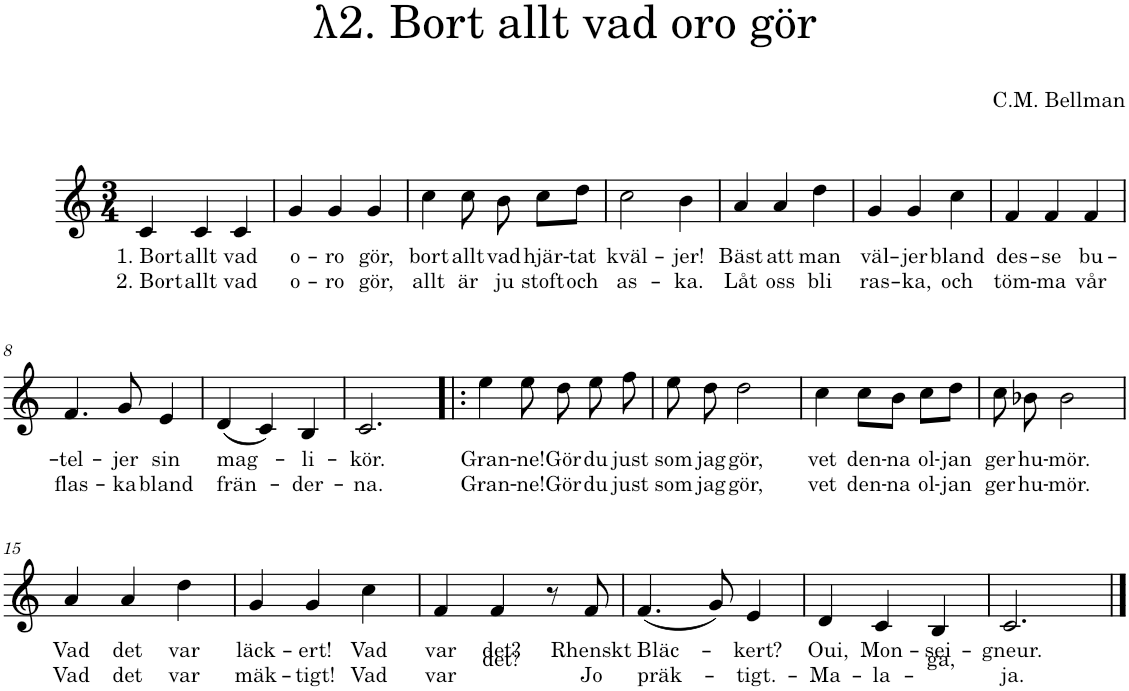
**kern	**text	**text
*part1	*part1	*part1
*staff1	*staff1	*staff1
*I"Instrument 1	*	*
*clefG2	*	*
*k[]	*	*
*M3/4	*	*
=1	=1	=1
!	!LO:LY:b	!LO:LY:b
4c/	1. Bort	2. Bort
!	!LO:LY:b	!LO:LY:b
4c/	allt	allt
!	!LO:LY:b	!LO:LY:b
4c/	vad	vad
=2	=2	=2
!	!LO:LY:b	!LO:LY:b
4g/	o-	o-
!	!LO:LY:b	!LO:LY:b
4g/	-ro	-ro
!	!LO:LY:b	!LO:LY:b
4g/	gör,	gör,
=3	=3	=3
!	!LO:LY:b	!LO:LY:b
4cc\	bort	allt
!	!LO:LY:b	!LO:LY:b
8cc\	allt	är
!	!LO:LY:b	!LO:LY:b
8b\	vad	ju
!	!LO:LY:b	!LO:LY:b
8cc\L	hjär-	stoft
!	!LO:LY:b	!LO:LY:b
8dd\J	-tat	och
=4	=4	=4
!	!LO:LY:b	!LO:LY:b
2cc\	kväl-	as-
!	!LO:LY:b	!LO:LY:b
4b\	-jer!	-ka.
=5	=5	=5
!	!LO:LY:b	!LO:LY:b
4a/	Bäst	Låt
!	!LO:LY:b	!LO:LY:b
4a/	att	oss
!	!LO:LY:b	!LO:LY:b
4dd\	man	bli
=6	=6	=6
!	!LO:LY:b	!LO:LY:b
4g/	väl-	ras-
!	!LO:LY:b	!LO:LY:b
4g/	-jer	-ka,
!	!LO:LY:b	!LO:LY:b
4cc\	bland	och
=7	=7	=7
!	!LO:LY:b	!LO:LY:b
4f/	des-	töm-
!	!LO:LY:b	!LO:LY:b
4f/	-se	-ma
!	!LO:LY:b	!LO:LY:b
4f/	bu-	vår
!!LO:LB:g=z
=8	=8	=8
!	!LO:LY:b	!LO:LY:b
4.f/	-tel-	flas-
!	!LO:LY:b	!LO:LY:b
8g/	-jer	-ka
!	!LO:LY:b	!LO:LY:b
4e/	sin	bland
=9	=9	=9
!	!LO:LY:b	!LO:LY:b
(4d/	mag-	frän-
4c/)	.	.
!	!LO:LY:b	!LO:LY:b
4B/	-li-	-der-
=10	=10	=10
!	!LO:LY:b	!LO:LY:b
2.c/	-kör.	-na.
=11!|:	=11!|:	=11!|:
!	!LO:LY:b	!LO:LY:b
4ee\	Gran-	Gran-
!	!LO:LY:b	!LO:LY:b
8ee\	-ne!	-ne!
!	!LO:LY:b	!LO:LY:b
8dd\	Gör	Gör
!	!LO:LY:b	!LO:LY:b
8ee\	du	du
!	!LO:LY:b	!LO:LY:b
8ff\	just	just
=12	=12	=12
!	!LO:LY:b	!LO:LY:b
8ee\	som	som
!	!LO:LY:b	!LO:LY:b
8dd\	jag	jag
!	!LO:LY:b	!LO:LY:b
2dd\	gör,	gör,
=13	=13	=13
!	!LO:LY:b	!LO:LY:b
4cc\	vet	vet
!	!LO:LY:b	!LO:LY:b
8cc\L	den-	den-
!	!LO:LY:b	!LO:LY:b
8b\J	-na	-na
!	!LO:LY:b	!LO:LY:b
8cc\L	ol-	ol-
!	!LO:LY:b	!LO:LY:b
8dd\J	-jan	-jan
=14	=14	=14
!	!LO:LY:b	!LO:LY:b
8cc\	ger	ger
!	!LO:LY:b	!LO:LY:b
8b-X\	hu-	hu-
!	!LO:LY:b	!LO:LY:b
2b-\	-mör.	-mör.
!!LO:LB:g=z
=15	=15	=15
!	!LO:LY:b	!LO:LY:b
4a/	Vad	Vad
!	!LO:LY:b	!LO:LY:b
4a/	det	det
!	!LO:LY:b	!LO:LY:b
4dd\	var	var
=16	=16	=16
!	!LO:LY:b	!LO:LY:b
4g/	läck-	mäk-
!	!LO:LY:b	!LO:LY:b
4g/	-ert!	-tigt!
!	!LO:LY:b	!LO:LY:b
4cc\	Vad	Vad
=17	=17	=17
!	!LO:LY:b	!LO:LY:b
4f/	var	var
!	!LO:LY:b	!LO:LY:b
4f/	det?	det?
8r	.	.
!	!LO:LY:b	!LO:LY:b
8f/	Rhenskt	Jo
=18	=18	=18
!	!LO:LY:b	!LO:LY:b
(4.f/	Bläc-	präk-
8g/)	.	.
!	!LO:LY:b	!LO:LY:b
4e/	-kert?	-tigt.-
=19	=19	=19
!	!LO:LY:b	!LO:LY:b
4d/	Oui,	-Ma-
!	!LO:LY:b	!LO:LY:b
4c/	Mon-	-la-
!	!LO:LY:b	!LO:LY:b
4B/	-sei-	-ga,
=20	=20	=20
!	!LO:LY:b	!LO:LY:b
2.c/	-gneur.	ja.
==	==	==
*-	*-	*-
